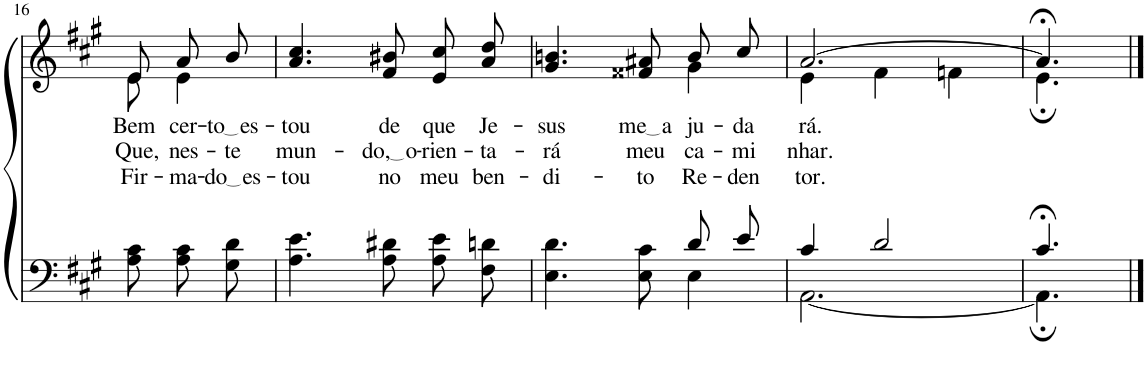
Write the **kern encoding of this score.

**kern	**kern	**text	**text	**text
*part2	*part1	*part1	*part1	*part1
*staff2	*staff1	*staff1	*staff1	*staff1
*I"Parte III e IV	*I"Parte I e II	*	*	*
!!LO:PB:g=z
*clefF4	*clefG2	*	*	*
*Trd1c2	*Trd1c2	*	*	*
*k[f#c#g#]	*k[f#c#g#]	*	*	*
*M3/4	*M3/4	*	*	*
=16	=16	=16	=16	=16
*	*^	*	*	*
!	!	!	!LO:LY:b	!LO:LY:b	!LO:LY:b
8A\ 8c#\	8e/	8e\	Bem	Que,	-Fir-
!	!	!	!LO:LY:b	!LO:LY:b	!LO:LY:b
8A\ 8c#\L	8a/L	4e\	cer-	nes-	-ma-
!	!	!	!LO:LY:b	!LO:LY:b	!LO:LY:b
8G#\ 8d\J	8b/J	.	to es	-te	do es
*	*v	*v	*	*	*
=17	=17	=17	=17	=17
!	!	!LO:LY:b	!LO:LY:b	!LO:LY:b
4.A\ 4.e\	4.a/ 4.cc#/	-tou	mun-	-tou
!	!	!LO:LY:b	!LO:LY:b	!LO:LY:b
8A\ 8d#X\	8f#/ 8b#X/	de	do, o	no
!	!	!LO:LY:b	!LO:LY:b	!LO:LY:b
8A\ 8e\L	8e/ 8cc#/L	que	-rien-	meu
!	!	!LO:LY:b	!LO:LY:b	!LO:LY:b
8F#\ 8dn\J	8a/ 8dd/J	Je-	-ta-	ben-
=18	=18	=18	=18	=18
*^	*	*	*	*
!	!	!	!LO:LY:b	!LO:LY:b	!LO:LY:b
*	*	*^	*	*	*
4.ryy	4.E\ 4.d\	4.g#/ 4.bn/	2ryy	-sus	-rá	-di-
!	!	!	!	!LO:LY:b	!LO:LY:b	!LO:LY:b
8ryy	8E\ 8c#\	8f##X/ 8a#X/	.	me a	meu	-to
!	!	!	!	!LO:LY:b	!LO:LY:b	!LO:LY:b
8d/L	4E\	8b/L	4g#\	ju-	ca-	Re-
!	!	!	!	!LO:LY:b	!LO:LY:b	!LO:LY:b
8e/J	.	8cc#/J	.	-da-	-mi-	-den-
=19	=19	=19	=19	=19	=19	=19
!	!	!	!	!LO:LY:b	!LO:LY:b	!LO:LY:b
4c#/	[2.AA\	[2.a/	4e\	-rá.	-nhar.	-tor.
2d/	.	.	4f#\	.	.	.
.	.	.	4fn\	.	.	.
=20	=20	=20	=20	=20	=20	=20
4.c#;</	4.AA;\]	4.a;</]	4.e;\	.	.	.
*v	*v	*	*	*	*	*
*	*v	*v	*	*	*
==	==	==	==	==
*-	*-	*-	*-	*-
